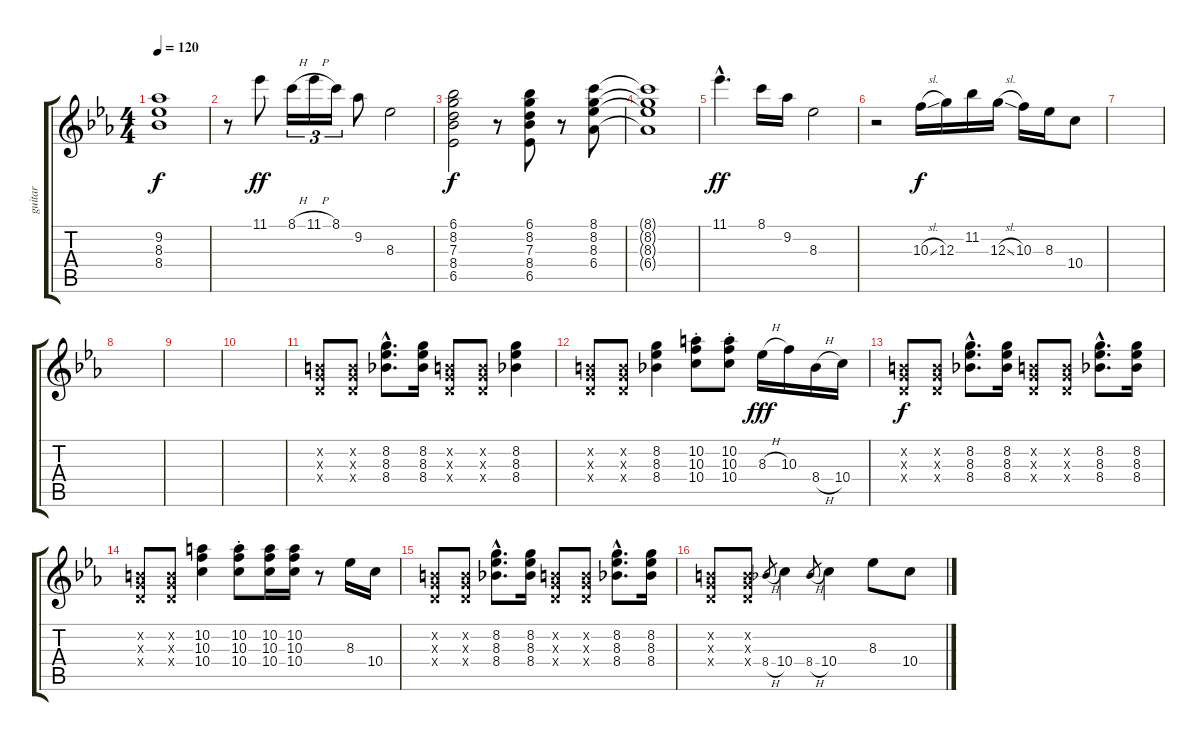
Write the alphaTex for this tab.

\track ("guitar" "guitar") {instrument electricguitarjazz}
\staff {score tabs}
\tuning (E4 B3 G3 D3 A2 E2) {hide}
\ts (4 4)
\tempo 120
\clef g2
\ks eb
(9.2 8.3 8.4).1{dy f} |
r.8 11.1.8{dy ff} 8.1{h}.16{tu (3 2)} 11.1{h}.16{tu (3 2)} 8.1.16{tu (3 2)} 9.2.8 8.3.2 |
(6.1 8.2 7.3 8.4 6.5).2{dy f} r.8 (6.1 8.2 7.3 8.4 6.5).8 r.8 (8.1 8.2 8.3 6.4).8 |
(8.1{t} 8.2{t} 8.3{t} 6.4{t}).1 |
11.1{hac}.4{d dy ff} 8.1.16 9.2.16 8.3.2 |
r.2 10.3{sl}.16{dy f} 12.3.16 11.2.16 12.3{sl}.16 10.3.16 8.3.16 10.4.8 |
|
|
|
|
(0.2{x} 0.3{x} 0.4{x}).8 (0.2{x} 0.3{x} 0.4{x}).8 (8.2{hac} 8.3{hac} 8.4{hac}).8{d} (8.2 8.3 8.4).16 (0.2{x} 0.3{x} 0.4{x}).8 (0.2{x} 0.3{x} 0.4{x}).8 (8.2 8.3 8.4).4 |
(0.2{x} 0.3{x} 0.4{x}).8 (0.2{x} 0.3{x} 0.4{x}).8 (8.2 8.3 8.4).4 (10.2{st} 10.3{st} 10.4{st}).8 (10.2{st} 10.3{st} 10.4{st}).8 8.3{h}.16{dy fff} 10.3.16 8.4{h}.16 10.4.16 |
(0.2{x} 0.3{x} 0.4{x}).8{dy f} (0.2{x} 0.3{x} 0.4{x}).8 (8.2{hac} 8.3{hac} 8.4{hac}).8{d} (8.2 8.3 8.4).16 (0.2{x} 0.3{x} 0.4{x}).8 (0.2{x} 0.3{x} 0.4{x}).8 (8.2{hac} 8.3{hac} 8.4{hac}).8{d} (8.2 8.3 8.4).16 |
(0.2{x} 0.3{x} 0.4{x}).8 (0.2{x} 0.3{x} 0.4{x}).8 (10.2 10.3 10.4).4 (10.2{st} 10.3{st} 10.4{st}).8 (10.2 10.3 10.4).16 (10.2 10.3 10.4).16 r.8 8.3.16 10.4.16 |
(0.2{x} 0.3{x} 0.4{x}).8 (0.2{x} 0.3{x} 0.4{x}).8 (8.2{hac} 8.3{hac} 8.4{hac}).8{d} (8.2 8.3 8.4).16 (0.2{x} 0.3{x} 0.4{x}).8 (0.2{x} 0.3{x} 0.4{x}).8 (8.2{hac} 8.3{hac} 8.4{hac}).8{d} (8.2 8.3 8.4).16 |
(0.2{x} 0.3{x} 0.4{x}).8 (0.2{x} 0.3{x} 0.4{x}).8 8.4{h}.8{gr} 10.4.4 8.4{h}.8{gr} 10.4.4 8.3.8 10.4.8
